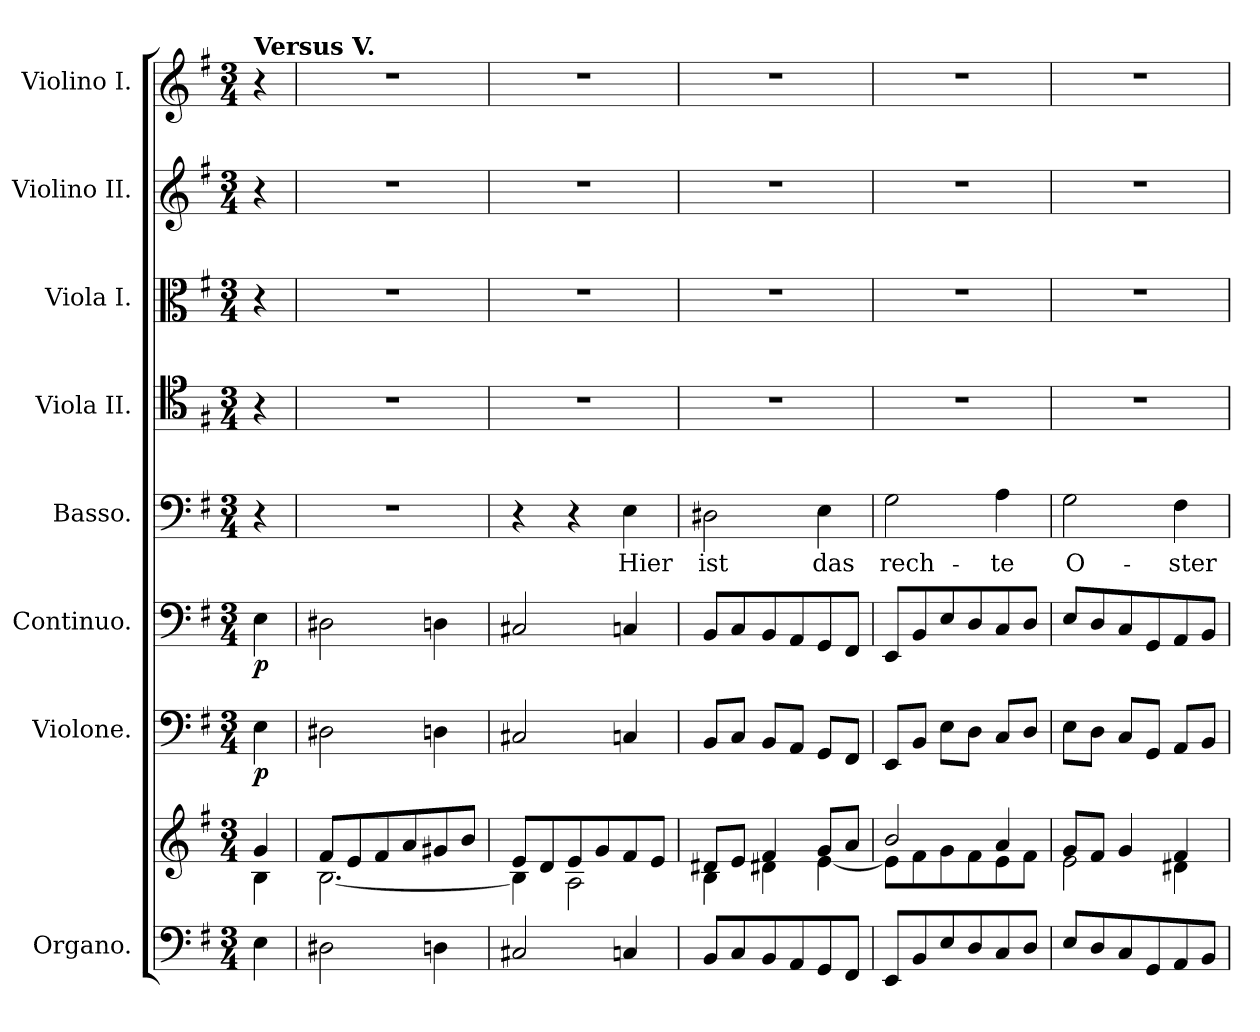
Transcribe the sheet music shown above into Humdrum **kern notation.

**kern	**kern	**dynam	**kern	**dynam	**kern	**dynam	**kern	**text	**dynam	**kern	**kern	**kern	**kern
*part8	*part8	*part8	*part7	*part7	*part6	*part6	*part5	*part5	*part5	*part4	*part3	*part2	*part1
*staff9	*staff8	*staff8/9	*staff7	*staff7	*staff6	*staff6	*staff5	*staff5	*staff5	*staff4	*staff3	*staff2	*staff1
*I"Organo.	*	*	*I"Violone.	*	*I"Continuo.	*	*I"Basso.	*	*	*I"Viola II.	*I"Viola I.	*I"Violino II.	*I"Violino I.
*clefF4	*clefG2	*	*clefF4	*	*clefF4	*	*clefF4	*	*	*clefC4	*clefC3	*clefG2	*clefG2
*	*	*	*ITrd7c12	*	*	*	*	*	*	*	*	*	*
*k[f#]	*k[f#]	*	*k[f#]	*	*k[f#]	*	*k[f#]	*	*	*k[f#]	*k[f#]	*k[f#]	*k[f#]
*M3/4	*M3/4	*	*M3/4	*	*M3/4	*	*M3/4	*	*	*M3/4	*M3/4	*M3/4	*M3/4
=1	=1	=1	=1	=1	=1	=1	=1	=1	=1	=1	=1	=1	=1
*	*^	*	*	*	*	*	*	*	*	*	*	*	*
!	!	!	!	!	!	!	!	!	!	!	!	!	!	!LO:TX:a:B:t=Versus V.
!	!	!	!LO:DY:b	!	!LO:DY:b	!	!LO:DY:b	!	!	!	!	!	!	!
4E\	4g/	4B\	other-dynamics	4EE\	p	4E\	p	4r	.	.	4r	4r	4r	4r
=2	=2	=2	=2	=2	=2	=2	=2	=2	=2	=2	=2	=2	=2	=2
2D#X\	8f#/L	[2.B\	.	2DD#X\	.	2D#X\	.	2.r	.	.	2.r	2.r	2.r	2.r
.	8e/	.	.	.	.	.	.	.	.	.	.	.	.	.
.	8f#/	.	.	.	.	.	.	.	.	.	.	.	.	.
.	8a/	.	.	.	.	.	.	.	.	.	.	.	.	.
4Dn\	8g#X/	.	.	4DDn\	.	4Dn\	.	.	.	.	.	.	.	.
.	8b/J	.	.	.	.	.	.	.	.	.	.	.	.	.
=3	=3	=3	=3	=3	=3	=3	=3	=3	=3	=3	=3	=3	=3	=3
2C#X/	8e/L	4B\]	.	2CC#X/	.	2C#X/	.	4r	.	.	2.r	2.r	2.r	2.r
.	8d/	.	.	.	.	.	.	.	.	.	.	.	.	.
.	8e/	2A\	.	.	.	.	.	4r	.	.	.	.	.	.
.	8g/	.	.	.	.	.	.	.	.	.	.	.	.	.
!	!	!	!	!	!	!	!	!	!LO:LY:b	!LO:DY:a	!	!	!	!
4Cn/	8f#/	.	.	4CCn/	.	4Cn/	.	4E\	Hier	other-dynamics	.	.	.	.
.	8e/J	.	.	.	.	.	.	.	.	.	.	.	.	.
=4	=4	=4	=4	=4	=4	=4	=4	=4	=4	=4	=4	=4	=4	=4
!	!	!	!	!	!	!	!	!	!LO:LY:b	!	!	!	!	!
8BB/L	8d#X/L	4B\	.	8BBB/L	.	8BB/L	.	2D#X\	ist	.	2.r	2.r	2.r	2.r
8C/	8e/J	.	.	8CC/J	.	8C/	.	.	.	.	.	.	.	.
8BB/	4f#/	4d#X\	.	8BBB/L	.	8BB/	.	.	.	.	.	.	.	.
8AA/	.	.	.	8AAA/J	.	8AA/	.	.	.	.	.	.	.	.
!	!	!	!	!	!	!	!	!	!LO:LY:b	!	!	!	!	!
8GG/	8g/L	[4e\	.	8GGG/L	.	8GG/	.	4E\	das	.	.	.	.	.
8FF#/J	8a/J	.	.	8FFF#/J	.	8FF#/J	.	.	.	.	.	.	.	.
=5	=5	=5	=5	=5	=5	=5	=5	=5	=5	=5	=5	=5	=5	=5
!	!	!	!	!	!	!	!	!	!LO:LY:b	!	!	!	!	!
8EE/L	2b/	8e\L]	.	8EEE/L	.	8EE/L	.	2G\	rech-	.	2.r	2.r	2.r	2.r
8BB/	.	8f#\	.	8BBB/J	.	8BB/	.	.	.	.	.	.	.	.
8E/	.	8g\	.	8EE\L	.	8E/	.	.	.	.	.	.	.	.
8D/	.	8f#\	.	8DD\J	.	8D/	.	.	.	.	.	.	.	.
!	!	!	!	!	!	!	!	!	!LO:LY:b	!	!	!	!	!
8C/	4a/	8e\	.	8CC/L	.	8C/	.	4A\	-te	.	.	.	.	.
8D/J	.	8f#\J	.	8DD/J	.	8D/J	.	.	.	.	.	.	.	.
=6	=6	=6	=6	=6	=6	=6	=6	=6	=6	=6	=6	=6	=6	=6
!	!	!	!	!	!	!	!	!	!LO:LY:b	!	!	!	!	!
8E/L	8g/L	2e\	.	8EE\L	.	8E/L	.	2G\	O-	.	2.r	2.r	2.r	2.r
8D/	8f#/J	.	.	8DD\J	.	8D/	.	.	.	.	.	.	.	.
8C/	4g/	.	.	8CC/L	.	8C/	.	.	.	.	.	.	.	.
8GG/	.	.	.	8GGG/J	.	8GG/	.	.	.	.	.	.	.	.
!	!	!	!	!	!	!	!	!	!LO:LY:b	!	!	!	!	!
8AA/	4f#/	4d#X\	.	8AAA/L	.	8AA/	.	4F#\	-ster-	.	.	.	.	.
8BB/J	.	.	.	8BBB/J	.	8BB/J	.	.	.	.	.	.	.	.
*	*v	*v	*	*	*	*	*	*	*	*	*	*	*	*
=	=	=	=	=	=	=	=	=	=	=	=	=	=
*-	*-	*-	*-	*-	*-	*-	*-	*-	*-	*-	*-	*-	*-
